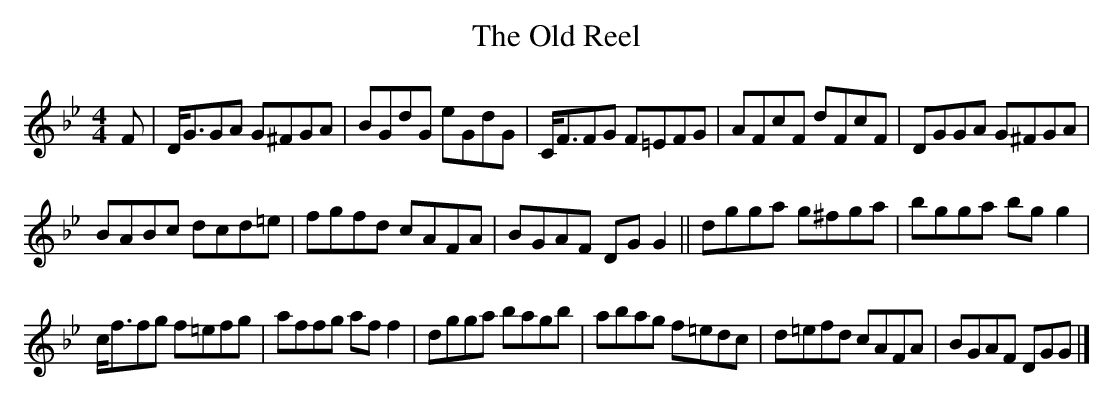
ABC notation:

X:1
T:The Old Reel
M:4/4
L:1/8
K:Gm
F|D<GGA G^FGA|BGdG eGdG|C<FFG F=EFG|AFcF dFcF|DGGA G^FGA|
BABc dcd=e|fgfd cAFA|BGAF DG G2||dgga g^fga|bgga bg g2|
c<ffg f=efg|affg af f2|dgga bagb|abag f=edc|d=efd cAFA|BGAF DGG|]
